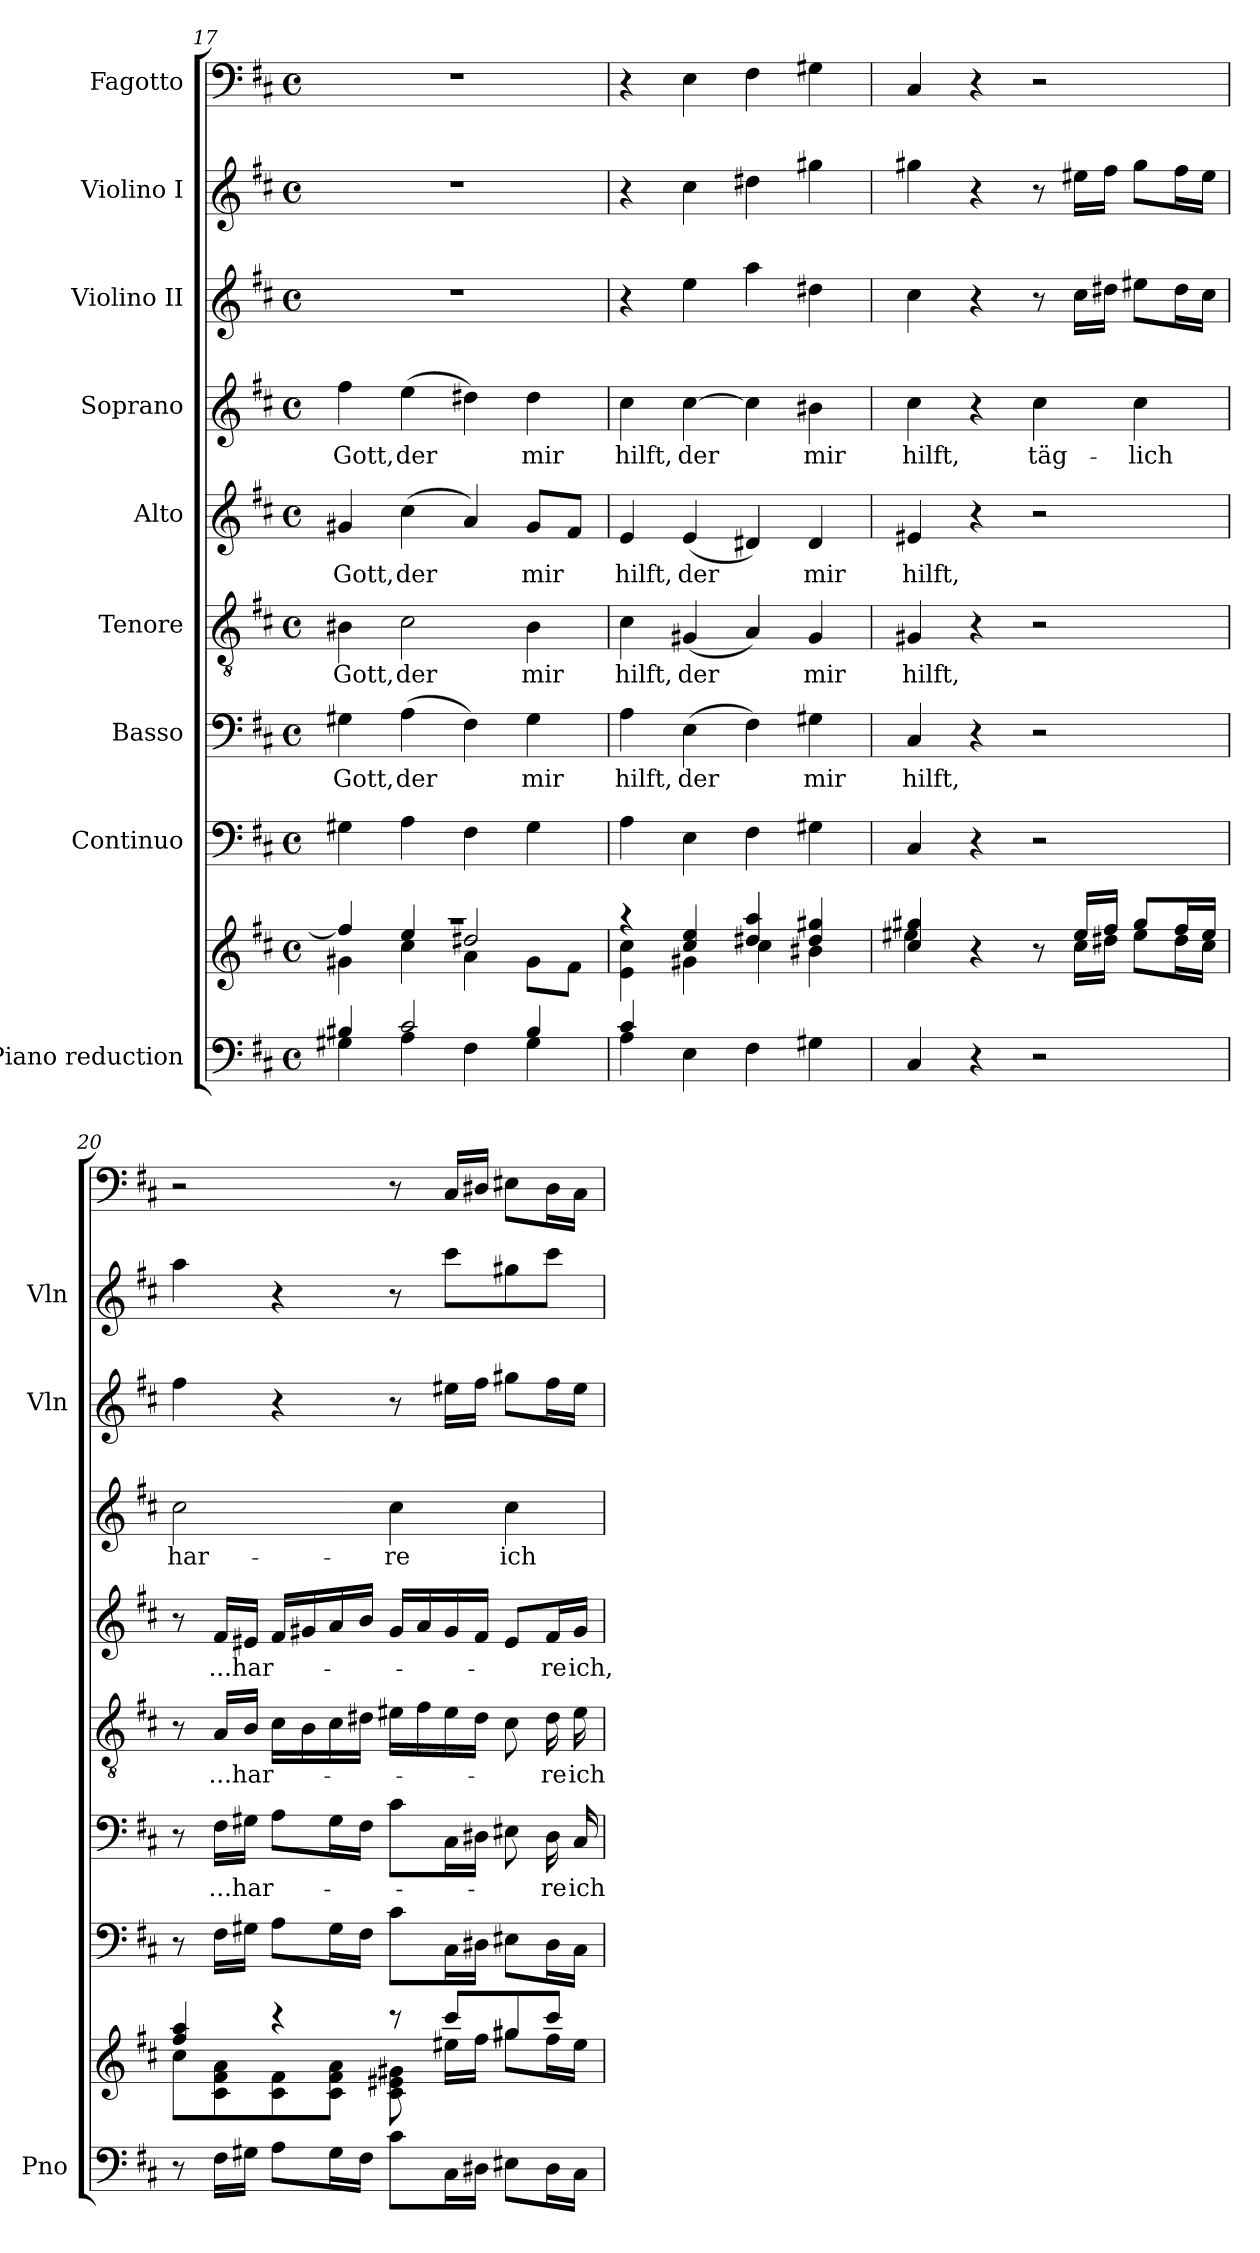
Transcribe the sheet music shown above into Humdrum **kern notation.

**kern	**kern	**kern	**kern	**text	**kern	**text	**kern	**text	**kern	**text	**kern	**kern	**kern
*part9	*part9	*part8	*part7	*part7	*part6	*part6	*part5	*part5	*part4	*part4	*part3	*part2	*part1
*staff10	*staff9	*staff8	*staff7	*staff7	*staff6	*staff6	*staff5	*staff5	*staff4	*staff4	*staff3	*staff2	*staff1
*I"Piano reduction	*	*I"Continuo	*I"Basso	*	*I"Tenore	*	*I"Alto	*	*I"Soprano	*	*I"Violino II	*I"Violino I	*I"Fagotto
*I'Pno	*	*	*	*	*	*	*	*	*	*	*I'Vln	*I'Vln	*
*clefF4	*clefG2	*clefF4	*clefF4	*	*clefGv2	*	*clefG2	*	*clefG2	*	*clefG2	*clefG2	*clefF4
*k[f#c#]	*k[f#c#]	*k[f#c#]	*k[f#c#]	*	*k[f#c#]	*	*k[f#c#]	*	*k[f#c#]	*	*k[f#c#]	*k[f#c#]	*k[f#c#]
*M4/4	*M4/4	*M4/4	*M4/4	*	*M4/4	*	*M4/4	*	*M4/4	*	*M4/4	*M4/4	*M4/4
*met(c)	*met(c)	*met(c)	*met(c)	*	*met(c)	*	*met(c)	*	*met(c)	*	*met(c)	*met(c)	*met(c)
=17	=17	=17	=17	=17	=17	=17	=17	=17	=17	=17	=17	=17	=17
*^	*^	*	*	*	*	*	*	*	*	*	*	*	*
*	*	*	*^	*	*	*	*	*	*	*	*	*	*	*	*
!	!	!	!	!	!	!	!LO:LY:b	!	!LO:LY:b	!	!LO:LY:b	!	!LO:LY:b	!	!	!
4B#X!/	4G#X\	1raa	4g#X!\	4ff#!/]	4G#X\	4G#X\	Gott,	4B#X\	Gott,	4g#X/	Gott,	4ff#\	Gott,	1r	1r	1r
!	!	!	!	!	!	!	!LO:LY:b	!	!LO:LY:b	!	!LO:LY:b	!	!LO:LY:b	!	!	!
2c#!/	4A\	.	4cc#!\	4ee!/	4A\	(>4A\	der	2c#\	der	(>4cc#\	der	(>4ee\	der	.	.	.
.	4F#\	.	4a!\	2dd#X!/	4F#\	4F#\)	.	.	.	4a/)	.	4dd#X\)	.	.	.	.
!	!	!	!	!	!	!	!LO:LY:b	!	!LO:LY:b	!	!LO:LY:b	!	!LO:LY:b	!	!	!
4B#!/	4G#\	.	8g#!\L	.	4G#\	4G#\	mir	4B#\	mir	8g#/L	mir	4dd#\	mir	.	.	.
.	.	.	8f#!\J	.	.	.	.	.	.	8f#/J	.	.	.	.	.	.
*	*	*	*v	*v	*	*	*	*	*	*	*	*	*	*	*	*
=18	=18	=18	=18	=18	=18	=18	=18	=18	=18	=18	=18	=18	=18	=18	=18
!	!	!	!	!	!	!LO:LY:b	!	!LO:LY:b	!	!LO:LY:b	!	!LO:LY:b	!	!	!
4c#!/	4A\	4raa	4e!\ 4cc#!\	4A\	4A\	hilft,	4c#\	hilft,	4e/	hilft,	4cc#\	hilft,	4r	4r	4r
!	!	!	!	!	!	!LO:LY:b	!	!LO:LY:b	!	!LO:LY:b	!	!LO:LY:b	!	!	!
4ryy	4E\	4cc#/ 4ee/	4g#X!\	4E\	(>4E\	der	(<4G#X/	der	(<4e/	der	[4cc#\	der	4ee\	4cc#\	4E\
2ryy	4F#\	4dd#X/ 4aa/	4cc#!\	4F#\	4F#\)	.	4A/)	.	4d#X/)	.	4cc#\]	.	4aa\	4dd#X\	4F#\
!	!	!	!	!	!	!LO:LY:b	!	!LO:LY:b	!	!LO:LY:b	!	!LO:LY:b	!	!	!
.	4G#X\	4dd#/ 4gg#X/	4b#X!\	4G#X\	4G#X\	mir	4G#/	mir	4d#/	mir	4b#X\	mir	4dd#X\	4gg#X\	4G#X\
=19	=19	=19	=19	=19	=19	=19	=19	=19	=19	=19	=19	=19	=19	=19	=19
!	!	!	!	!	!	!LO:LY:b	!	!LO:LY:b	!	!LO:LY:b	!	!LO:LY:b	!	!	!
*v	*v	*	*	*	*	*	*	*	*	*	*	*	*	*	*
4C#/	4cc#/ 4gg#X/	4ee#X!\	4C#/	4C#/	hilft,	4G#X/	hilft,	4e#X/	hilft,	4cc#\	hilft,	4cc#\	4gg#X\	4C#/
4r	4r	4ryy	4r	4r	.	4r	.	4r	.	4r	.	4r	4r	4r
!	!	!	!	!	!	!	!	!	!	!	!LO:LY:b	!	!	!
2r	8r	8ryy	2r	2r	.	2r	.	2r	.	4cc#\	täg-	8r	8r	2r
.	16ee#/LL	16cc#\LL	.	.	.	.	.	.	.	.	.	16cc#\LL	16ee#X\LL	.
.	16ff#/JJ	16dd#X\JJ	.	.	.	.	.	.	.	.	.	16dd#X\JJ	16ff#\JJ	.
!	!	!	!	!	!	!	!	!	!	!	!LO:LY:b	!	!	!
.	8gg#/L	8ee#\L	.	.	.	.	.	.	.	4cc#\	-lich	8ee#X\L	8gg#\L	.
.	16ff#/L	16dd#\L	.	.	.	.	.	.	.	.	.	16dd#\L	16ff#\L	.
.	16ee#/JJ	16cc#\JJ	.	.	.	.	.	.	.	.	.	16cc#\JJ	16ee#\JJ	.
!!LO:PB:g=z
=20	=20	=20	=20	=20	=20	=20	=20	=20	=20	=20	=20	=20	=20	=20
!	!	!	!	!	!	!	!	!	!	!	!LO:LY:b	!	!	!
8r	4ff#/ 4aa/	8cc#!\L	8r	8r	.	8r	.	8r	.	2cc#\	har-	4ff#\	4aa\	2r
!	!	!	!	!	!LO:LY:b	!	!LO:LY:b	!	!LO:LY:b	!	!	!	!	!
16F#\LL	.	8c#!\ 8f#!\ 8a!\	16F#\LL	16F#\LL	...har-	16A/LL	...har-	16f#/LL	...har-	.	.	.	.	.
16G#X\JJ	.	.	16G#X\JJ	16G#X\JJ	.	16B/JJ	.	16e#X/JJ	.	.	.	.	.	.
8A\L	4r	8c#!\ 8f#!\	8A\L	8A\L	.	16c#\LL	.	16f#/LL	.	.	.	4r	4r	.
.	.	.	.	.	.	16B\	.	16g#X/	.	.	.	.	.	.
16G#\L	.	8c#!\ 8f#!\ 8a!\J	16G#\L	16G#\L	.	16c#\	.	16a/	.	.	.	.	.	.
16F#\JJ	.	.	16F#\JJ	16F#\JJ	.	16d#X\JJ	.	16b/JJ	.	.	.	.	.	.
!	!	!	!	!	!	!	!	!	!	!	!LO:LY:b	!	!	!
8c#\L	8r	8c#!\ 8e#X!\ 8g#X!\	8c#\L	8c#\L	.	16e#X\LL	.	16g#/LL	.	4cc#\	re	8r	8r	8r
.	.	.	.	.	.	16f#\	.	16a/	.	.	.	.	.	.
16C#\L	8ccc#/L	16ee#X\LL	16C#\L	16C#\L	.	16e#\	.	16g#/	.	.	.	16ee#X\LL	8ccc#\L	16C#/LL
16D#X\JJ	.	16ff#\JJ	16D#X\JJ	16D#X\JJ	.	16d#\JJ	.	16f#/JJ	.	.	.	16ff#\JJ	.	16D#X/JJ
!	!	!	!	!	!	!	!	!	!	!	!LO:LY:b	!	!	!
8E#X\L	8gg#X/	8gg#\L	8E#X\L	8E#X\	.	8c#\	.	8e#/L	.	4cc#\	ich	8gg#X\L	8gg#X\	8E#X\L
!	!	!	!	!	!LO:LY:b	!	!LO:LY:b	!	!LO:LY:b	!	!	!	!	!
16D#\L	8ccc#/J	16ff#\L	16D#\L	16D#\	-re	16d#\	-re	16f#/L	-re	.	.	16ff#\L	8ccc#\J	16D#\L
!	!	!	!	!	!LO:LY:b	!	!LO:LY:b	!	!LO:LY:b	!	!	!	!	!
16C#\JJ	.	16ee#\JJ	16C#\JJ	16C#/	ich	16e#\	ich	16g#/JJ	ich,	.	.	16ee#\JJ	.	16C#\JJ
*	*v	*v	*	*	*	*	*	*	*	*	*	*	*	*
=	=	=	=	=	=	=	=	=	=	=	=	=	=
*-	*-	*-	*-	*-	*-	*-	*-	*-	*-	*-	*-	*-	*-
